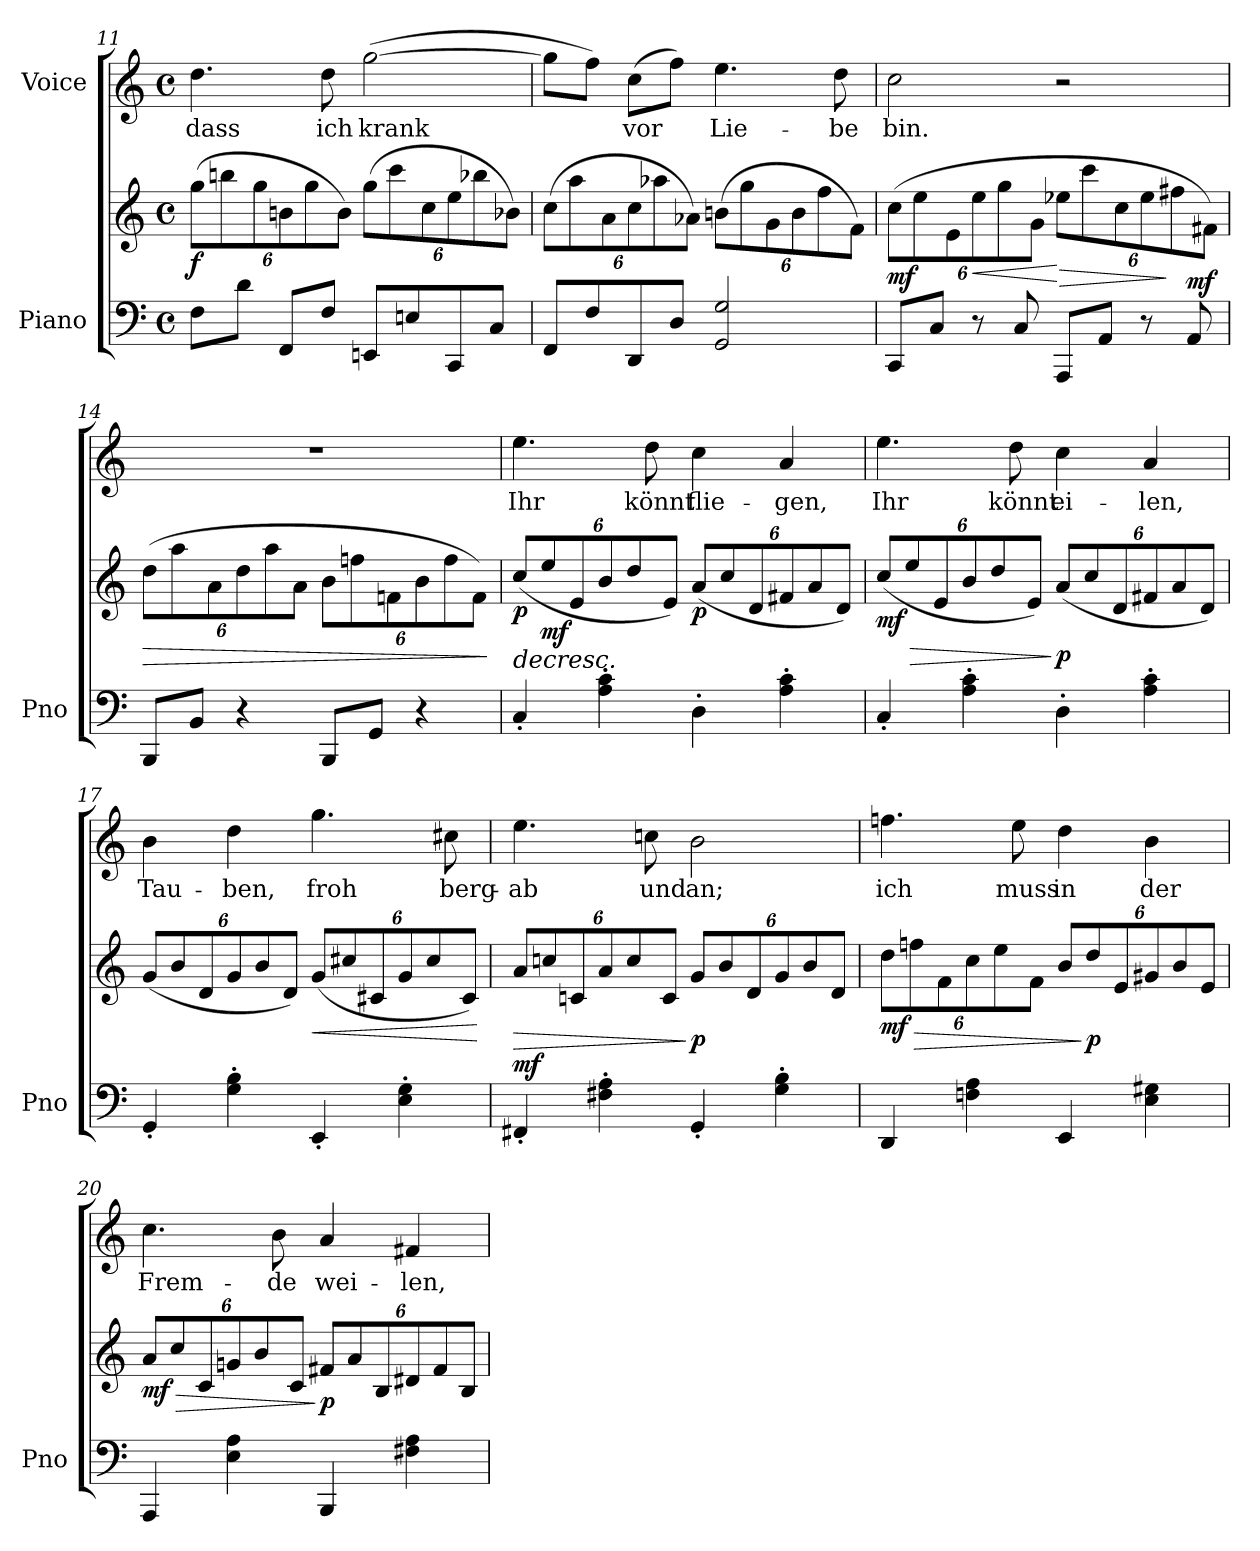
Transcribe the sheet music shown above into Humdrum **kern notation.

**kern	**kern	**dynam	**kern	**text
*part2	*part2	*part2	*part1	*part1
*staff3	*staff2	*staff2/3	*staff1	*staff1
*I"Piano	*	*	*I"Voice	*
*I'Pno	*	*	*	*
*clefF4	*clefG2	*	*clefG2	*
*k[]	*k[]	*	*k[]	*
*M4/4	*M4/4	*	*M4/4	*
*met(c)	*met(c)	*	*met(c)	*
*	*Xbrackettup	*	*	*
=11	=11	=11	=11	=11
!	!	!LO:DY:b	!	!LO:LY:b
8F\L	(>12gg\L	f	4.dd\	dass
.	12bbn\	.	.	.
8d\J	.	.	.	.
.	12gg\	.	.	.
8FF/L	12bn\	.	.	.
.	12gg\	.	.	.
!	!	!	!	!LO:LY:b
8F/J	.	.	8dd\	ich
.	12b\J)	.	.	.
!	!	!	!	!LO:LY:b
8EEn/L	(>12gg\L	.	(>[2gg\	krank
.	12ccc\	.	.	.
8En/	.	.	.	.
.	12cc\	.	.	.
8CC/	12ee\	.	.	.
.	12bb-X\	.	.	.
8C/J	.	.	.	.
.	12b-X\J)	.	.	.
=12	=12	=12	=12	=12
8FF/L	(>12cc\L	.	8gg\L]	.
.	12aa\	.	.	.
8F/	.	.	8ff\J)	.
.	12a\	.	.	.
!	!	!	!	!LO:LY:b
8DD/	12cc\	.	(>8cc\L	vor
.	12aa-X\	.	.	.
8D/J	.	.	8ff\J)	.
.	12a-X\J)	.	.	.
!	!	!	!	!LO:LY:b
2GG/ 2G/	(>12bn\L	.	4.ee\	Lie-
.	12gg\	.	.	.
.	12g\	.	.	.
.	12b\	.	.	.
.	12ff\	.	.	.
!	!	!	!	!LO:LY:b
.	.	.	8dd\	-be
.	12f\J)	.	.	.
!!LO:PB:g=z
=13	=13	=13	=13	=13
!	!	!LO:DY:a=2	!	!LO:LY:b
8CC/L	(>12cc\L	mf	2cc\	bin.
.	12ee\	.	.	.
8C/J	.	.	.	.
.	12e\	.	.	.
!	!	!LO:HP:b	!	!
8r	12ee\	<	.	.
.	12gg\	.	.	.
8C/	.	.	.	.
.	12g\J	.	.	.
!	!	!LO:HP:n=1:b	!	!
8AAA/L	12ee-X\L	[ >	2r	.
.	12ccc\	.	.	.
8AA/J	.	.	.	.
.	12cc\	.	.	.
8r	12ee-\	.	.	.
.	12ff#X\	]	.	.
!	!	!LO:DY:a=2	!	!
8AA/	.	mf	.	.
.	12f#X\J)	.	.	.
=14	=14	=14	=14	=14
!	!	!LO:HP:b	!	!
8BBB/L	(>12dd\L	>	1r	.
.	12aa\	.	.	.
8BB/J	.	.	.	.
.	12a\	.	.	.
4r	12dd\	.	.	.
.	12aa\	.	.	.
.	12a\J	.	.	.
8BBB/L	12b\L	.	.	.
.	12ffn\	.	.	.
8GG/J	.	.	.	.
.	12fn\	.	.	.
4r	12b\	.	.	.
.	12ff\	.	.	.
.	12f\J)	.	.	.
.	.	]	.	.
=15	=15	=15	=15	=15
!	!	!LO:HP:b	!	!LO:LY:b
!	!	!LO:DY:n=1:b	!	!
4C'/	(<12cc/L	> p	4.ee\	Ihr
!	!	!LO:DY:n=2:b	!	!
.	12ee/	mf	.	.
.	12e/	.	.	.
4A\' 4c\'	12b/	.	.	.
.	12dd/	.	.	.
!	!	!	!	!LO:LY:b
.	.	.	8dd\	könnt
.	12e/J)	.	.	.
!	!	!LO:DY:n=3:b	!	!LO:LY:b
4D'\	(<12a/L	] p	4cc\	flie-
.	12cc/	.	.	.
.	12d/	.	.	.
!	!	!	!	!LO:LY:b
4A\' 4c\'	12f#X/	.	4a/	-gen,
.	12a/	.	.	.
.	12d/J)	.	.	.
!!LO:LB:g=z
=16	=16	=16	=16	=16
!	!	!LO:HP:b	!	!LO:LY:b
!	!	!LO:DY:n=1:b	!	!
4C'/	(<12cc/L	> mf	4.ee\	Ihr
.	12ee/	.	.	.
.	12e/	.	.	.
4A\' 4c\'	12b/	.	.	.
.	12dd/	.	.	.
!	!	!	!	!LO:LY:b
.	.	.	8dd\	könnt
.	12e/J)	.	.	.
!	!	!LO:DY:n=2:b	!	!LO:LY:b
4D'\	(<12a/L	] p	4cc\	ei-
.	12cc/	.	.	.
.	12d/	.	.	.
!	!	!	!	!LO:LY:b
4A\' 4c\'	12f#X/	.	4a/	-len,
.	12a/	.	.	.
.	12d/J)	.	.	.
=17	=17	=17	=17	=17
!	!	!	!	!LO:LY:b
4GG'/	(<12g/L	.	4b\	Tau-
.	12b/	.	.	.
.	12d/	.	.	.
!	!	!	!	!LO:LY:b
4G\' 4B\'	12g/	.	4dd\	-ben,
.	12b/	.	.	.
.	12d/J)	.	.	.
!	!	!LO:HP:b	!	!LO:LY:b
4EE'/	(<12g/L	<	4.gg\	froh
.	12cc#X/	.	.	.
.	12c#X/	.	.	.
4E\' 4G\'	12g/	.	.	.
.	12cc#/	.	.	.
!	!	!	!	!LO:LY:b
.	.	.	8cc#X\	berg-
.	12c#/J)	.	.	.
.	.	[	.	.
=18	=18	=18	=18	=18
!	!	!LO:HP:b	!	!LO:LY:b
!	!	!LO:DY:n=1:a=2	!	!
4FF#X'/	12a/L	> mf	4.ee\	-ab
.	12ccn/	.	.	.
.	12cn/	.	.	.
4F#X\' 4A\'	12a/	.	.	.
.	12cc/	.	.	.
!	!	!	!	!LO:LY:b
.	.	.	8ccn\	und
.	12c/J	.	.	.
!	!	!LO:DY:n=2:b	!	!LO:LY:b
4GG'/	12g/L	] p	2b\	an;
.	12b/	.	.	.
.	12d/	.	.	.
4G\' 4B\'	12g/	.	.	.
.	12b/	.	.	.
.	12d/J	.	.	.
!!LO:LB:g=z
=19	=19	=19	=19	=19
!	!	!LO:HP:b	!	!LO:LY:b
!	!	!LO:DY:n=1:b	!	!
4DD/	12dd\L	> mf	4.ffn\	ich
.	12ffn\	.	.	.
.	12f\	.	.	.
4Fn\ 4A\	12cc\	.	.	.
.	12ee\	.	.	.
!	!	!	!	!LO:LY:b
.	.	.	8ee\	muss
.	12f\J	.	.	.
!	!	!	!	!LO:LY:b
4EE/	12b/L	.	4dd\	in
!	!	!LO:DY:n=2:b	!	!
.	12dd/	] p	.	.
.	12e/	.	.	.
!	!	!	!	!LO:LY:b
4E\ 4G#X\	12g#X/	.	4b\	der
.	12b/	.	.	.
.	12e/J	.	.	.
=20	=20	=20	=20	=20
!	!	!LO:HP:b	!	!LO:LY:b
!	!	!LO:DY:n=1:b	!	!
4AAA/	12a/L	> mf	4.cc\	Frem-
.	12cc/	.	.	.
.	12c/	.	.	.
4E\ 4A\	12gn/	.	.	.
.	12b/	.	.	.
!	!	!	!	!LO:LY:b
.	.	.	8b\	-de
.	12c/J	.	.	.
!	!	!LO:DY:n=2:b	!	!LO:LY:b
4BBB/	12f#X/L	] p	4a/	wei-
.	12a/	.	.	.
.	12B/	.	.	.
!	!	!	!	!LO:LY:b
4F#X\ 4A\	12d#X/	.	4f#X/	-len,
.	12f#/	.	.	.
.	12B/J	.	.	.
=	=	=	=	=
*-	*-	*-	*-	*-
